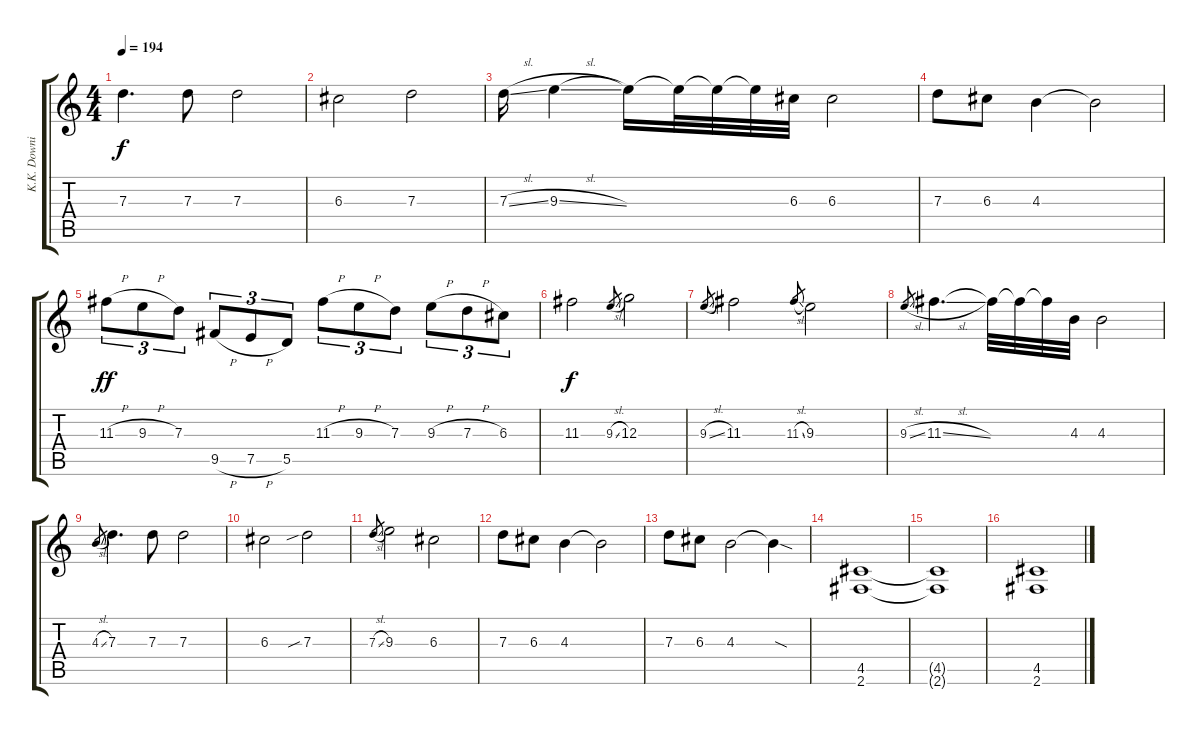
\track ("K.K. Downing" "K.K. Downi") {instrument distortionguitar}
\staff {score tabs}
\tuning (E4 B3 G3 D3 A2 E2) {hide}
\ts (4 4)
\tempo 194
\clef g2
\ks c
7.3.4{d dy f} 7.3.8 7.3.2 |
6.3.2 7.3.2 |
7.3{sl}.16 9.3{sl}.4 9.3{t}.16 9.3{t}.32 9.3{t}.32 9.3{t}.32 6.3.32 6.3.2 |
7.3.8 6.3.8 4.3.4 4.3{t}.2 |
11.3{h}.8{tu (3 2) dy ff volume 15} 9.3{h}.8{tu (3 2)} 7.3.8{tu (3 2)} 9.5{h}.8{tu (3 2)} 7.5{h}.8{tu (3 2)} 5.5.8{tu (3 2)} 11.3{h}.8{tu (3 2)} 9.3{h}.8{tu (3 2)} 7.3.8{tu (3 2)} 9.3{h}.8{tu (3 2)} 7.3{h}.8{tu (3 2)} 6.3.8{tu (3 2)} |
11.3.2{dy f volume 16 balance 8} 9.3{sl}.8{gr} 12.3.2 |
9.3{sl}.8{gr} 11.3.2 11.3{sl}.8{gr} 9.3.2 |
9.3{sl}.8{gr} 11.3{sl}.4{d} 11.3{t}.32 11.3{t}.32 11.3{t}.32 4.3.32 4.3.2 |
4.3{sl}.8{gr} 7.3.4{d} 7.3.8 7.3.2 |
6.3.2 7.3{sib}.2 |
7.3{sl}.8{gr} 9.3.2 6.3.2 |
7.3.8 6.3.8 4.3.4 4.3{t}.2 |
7.3.8 6.3.8 4.3.2 4.3{sod t}.4 |
(4.5 2.6).1{volume 14 balance 1} |
(4.5{t} 2.6{t}).1 |
(4.5 2.6).1
